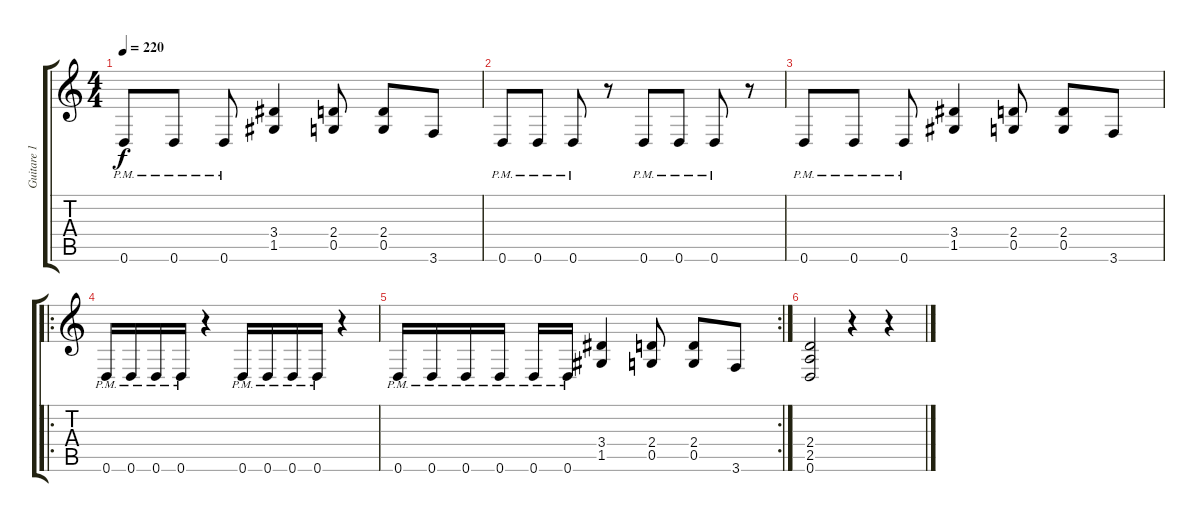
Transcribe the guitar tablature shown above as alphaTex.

\track ("Guitare 1" "Guitare 1") {instrument overdrivenguitar}
\staff {score tabs}
\tuning (D4 A3 F3 C3 G2 D2) {hide}
\ts (4 4)
\tempo 220
\clef g2
\ks c
0.6{pm}.8{dy f} 0.6{pm}.8 0.6{pm}.8 (3.4 1.5).4 (2.4 0.5).8 (2.4 0.5).8 3.6.8 |
0.6{pm}.8 0.6{pm}.8 0.6{pm}.8 r.8 0.6{pm}.8 0.6{pm}.8 0.6{pm}.8 r.8 |
0.6{pm}.8 0.6{pm}.8 0.6{pm}.8 (3.4 1.5).4 (2.4 0.5).8 (2.4 0.5).8 3.6.8 |
\ro
0.6{pm}.16 0.6{pm}.16 0.6{pm}.16 0.6{pm}.16 r.4 0.6{pm}.16 0.6{pm}.16 0.6{pm}.16 0.6{pm}.16 r.4 |
\rc 2
0.6{pm}.16 0.6{pm}.16 0.6{pm}.16 0.6{pm}.16 0.6{pm}.16 0.6{pm}.16 (3.4 1.5).4 (2.4 0.5).8 (2.4 0.5).8 3.6.8 |
(2.4 2.5 0.6).2 r.4 r.4
